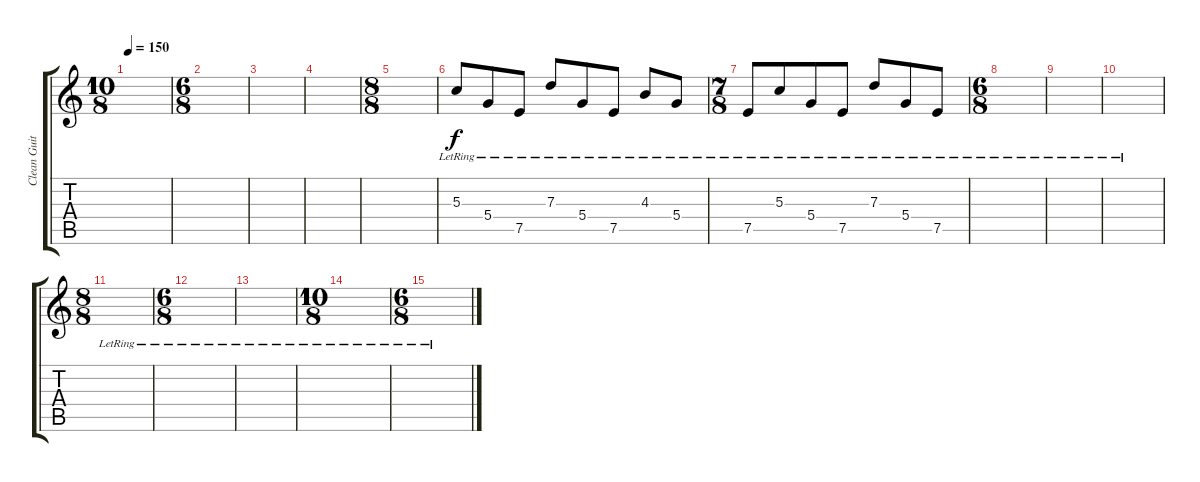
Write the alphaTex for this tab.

\track ("Clean Guitar" "Clean Guit") {instrument acousticguitarnylon}
\staff {score tabs}
\tuning (E4 B3 G3 D3 A2 E2) {hide}
\ts (10 8)
\tempo 150
\clef g2
\ks c
|
\ts (6 8)
|
|
|
\ts (8 8)
|
5.3{lr}.8 5.4{lr}.8 7.5{lr}.8 7.3{lr}.8 5.4{lr}.8 7.5{lr}.8 4.3{lr}.8 5.4{lr}.8 |
\ts (7 8)
7.5{lr}.8 5.3{lr}.8 5.4{lr}.8 7.5{lr}.8 7.3{lr}.8 5.4{lr}.8 7.5{lr}.8 |
\ts (6 8)
|
|
|
\ts (8 8)
|
\ts (6 8)
|
|
\ts (10 8)
|
\ts (6 8)
